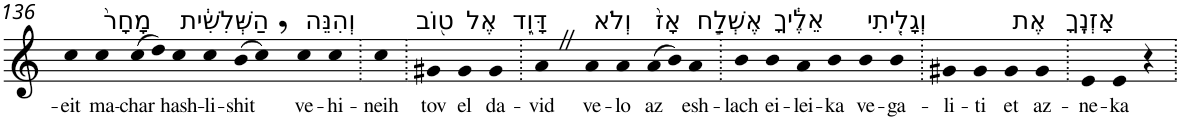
**kern	**text
*part1	*part1
*staff1	*staff1
*I"Piano	*
*I'Pno	*
!!LO:PB:g=z
*clefG2	*
*k[]	*
=136	=136
!	!LO:LY:b
4cc	-eit
!LO:TX:a:t=מָחָר֙	!
!	!LO:LY:b
4cc	ma-
!	!LO:LY:b
(>8cc	-char
8dd)	.
!LO:TX:a:t=הַשְּׁלִשִׁ֔ית	!
!	!LO:LY:b
4cc	hash-
!	!LO:LY:b
4cc	-li-
!	!LO:LY:b
(>8b	-shit
8cc,)	.
!LO:TX:a:t=וְהִנֵּה	!
!	!LO:LY:b
4cc	ve-
!	!LO:LY:b
4cc	-hi-
=137.	=137.
!	!LO:LY:b
4cc	-neih
=138.	=138.
!LO:TX:a:t=ט֖וֹב	!
!	!LO:LY:b
4g#X	tov
!LO:TX:a:t=אֶל	!
!	!LO:LY:b
4g#	el
!LO:TX:a:t=דָּוִ֑ד	!
!	!LO:LY:b
4g#	da-
=139.	=139.
!	!LO:LY:b
4aZ	-vid
!LO:TX:a:t=וְלֹא	!
!	!LO:LY:b
4a	ve-
!	!LO:LY:b
4a	-lo
!LO:TX:a:t=אָז֙	!
!	!LO:LY:b
(>8a	az
8b)	.
!LO:TX:a:t=אֶשְׁלַ֣ח	!
!	!LO:LY:b
4a	esh-
=140.	=140.
!	!LO:LY:b
4b	-lach
!LO:TX:a:t=אֵלֶ֔יךָ	!
!	!LO:LY:b
4b	ei-
!	!LO:LY:b
4a	-lei-
!	!LO:LY:b
4b	-ka
!LO:TX:a:t=וְגָלִ֖יתִי	!
!	!LO:LY:b
4b	ve-
!	!LO:LY:b
4b	-ga-
=141.	=141.
!	!LO:LY:b
4g#X	-li-
!	!LO:LY:b
4g#	-ti
!LO:TX:a:t=אֶת	!
!	!LO:LY:b
4g#	et
!LO:TX:a:t=אָזְנֶֽךָ	!
!	!LO:LY:b
4g#	az-
=142.	=142.
!	!LO:LY:b
4e	-ne-
!	!LO:LY:b
4e	-ka
4r	.
=.	=.
*-	*-
